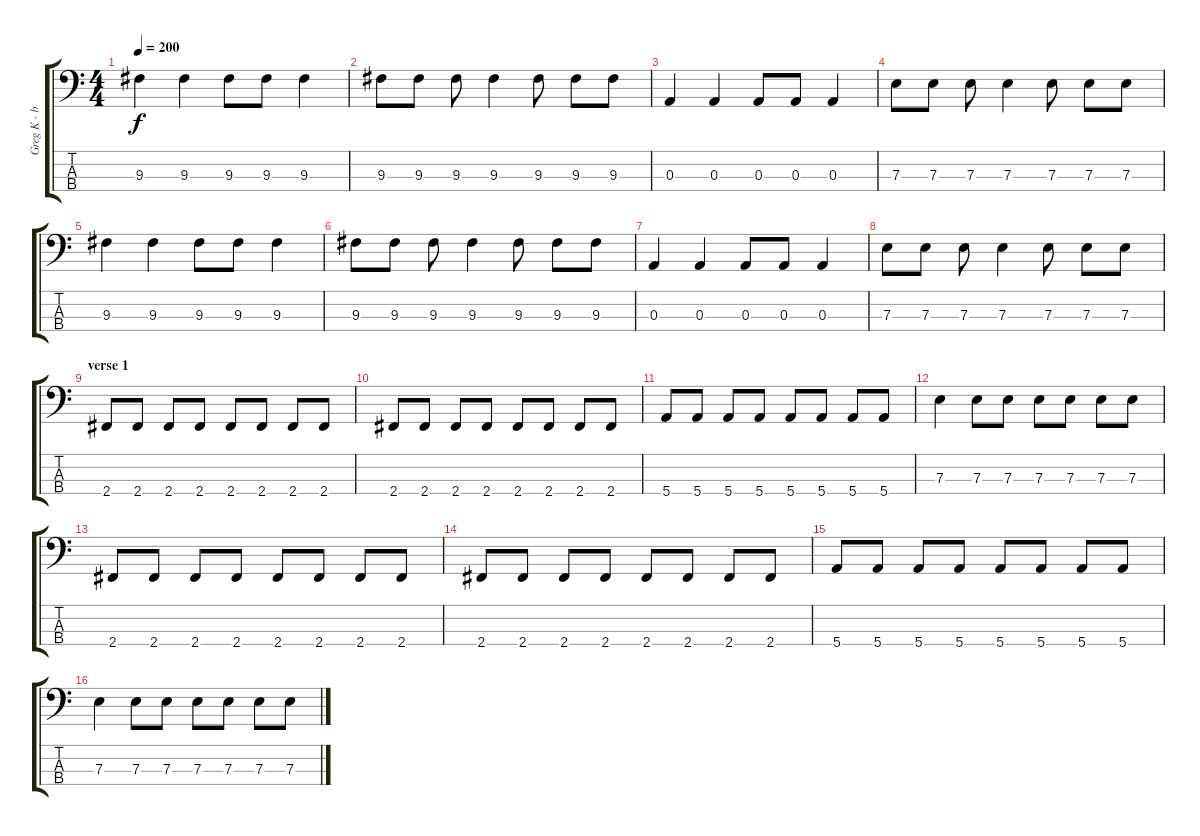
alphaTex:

\track ("Greg K - b guitar" "Greg K - b") {instrument electricbasspick}
\staff {score tabs}
\tuning (G2 D2 A1 E1) {hide}
\ts (4 4)
\tempo 200
\clef f4
\ks c
9.3.4{dy f} 9.3.4 9.3.8 9.3.8 9.3.4 |
9.3.8 9.3.8 9.3.8 9.3.4 9.3.8 9.3.8 9.3.8 |
0.3.4 0.3.4 0.3.8 0.3.8 0.3.4 |
7.3.8 7.3.8 7.3.8 7.3.4 7.3.8 7.3.8 7.3.8 |
9.3.4 9.3.4 9.3.8 9.3.8 9.3.4 |
9.3.8 9.3.8 9.3.8 9.3.4 9.3.8 9.3.8 9.3.8 |
0.3.4 0.3.4 0.3.8 0.3.8 0.3.4 |
7.3.8 7.3.8 7.3.8 7.3.4 7.3.8 7.3.8 7.3.8 |
\section ("" "verse 1")
2.4.8 2.4.8 2.4.8 2.4.8 2.4.8 2.4.8 2.4.8 2.4.8 |
2.4.8 2.4.8 2.4.8 2.4.8 2.4.8 2.4.8 2.4.8 2.4.8 |
5.4.8 5.4.8 5.4.8 5.4.8 5.4.8 5.4.8 5.4.8 5.4.8 |
7.3.4 7.3.8 7.3.8 7.3.8 7.3.8 7.3.8 7.3.8 |
2.4.8 2.4.8 2.4.8 2.4.8 2.4.8 2.4.8 2.4.8 2.4.8 |
2.4.8 2.4.8 2.4.8 2.4.8 2.4.8 2.4.8 2.4.8 2.4.8 |
5.4.8 5.4.8 5.4.8 5.4.8 5.4.8 5.4.8 5.4.8 5.4.8 |
7.3.4 7.3.8 7.3.8 7.3.8 7.3.8 7.3.8 7.3.8
